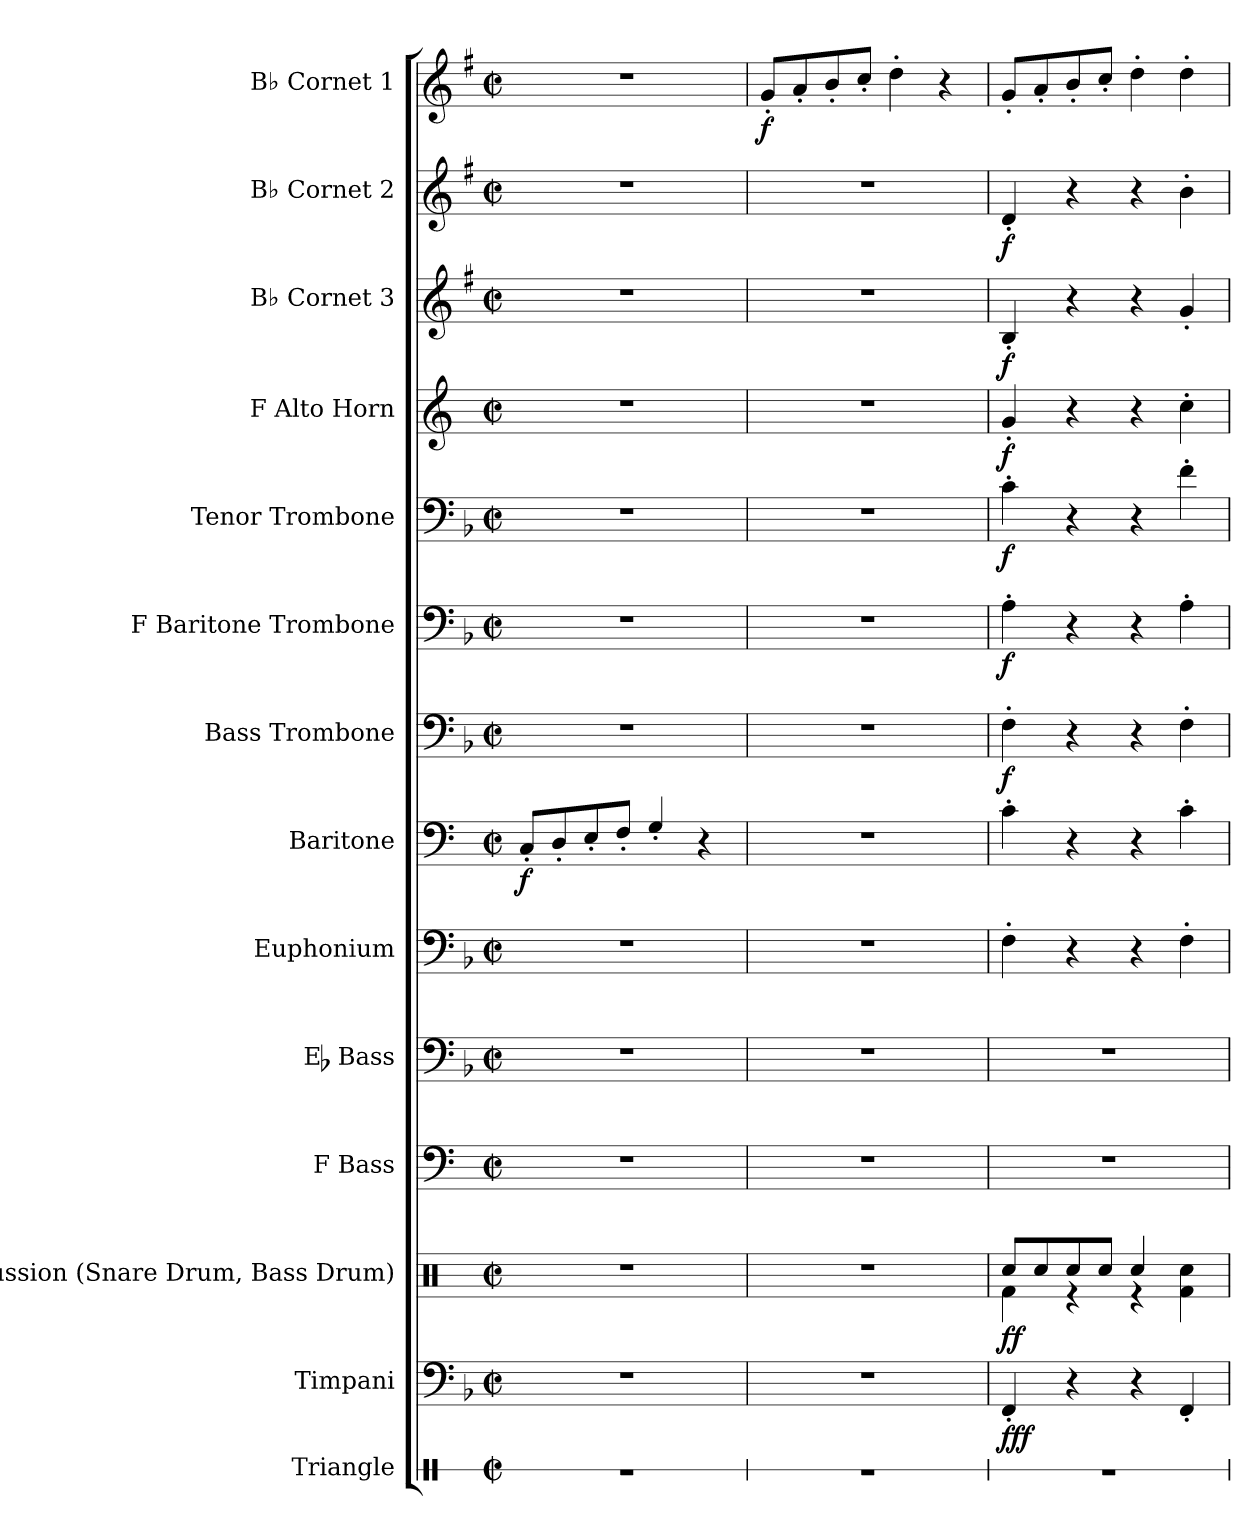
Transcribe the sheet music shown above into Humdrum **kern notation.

**kern	**kern	**dynam	**kern	**dynam	**kern	**kern	**kern	**kern	**dynam	**kern	**dynam	**kern	**dynam	**kern	**dynam	**kern	**dynam	**kern	**dynam	**kern	**dynam	**kern	**dynam
*part14	*part13	*part13	*part12	*part12	*part11	*part10	*part9	*part8	*part8	*part7	*part7	*part6	*part6	*part5	*part5	*part4	*part4	*part3	*part3	*part2	*part2	*part1	*part1
*staff14	*staff13	*staff13	*staff12	*staff12	*staff11	*staff10	*staff9	*staff8	*staff8	*staff7	*staff7	*staff6	*staff6	*staff5	*staff5	*staff4	*staff4	*staff3	*staff3	*staff2	*staff2	*staff1	*staff1
*I"Triangle	*I"Timpani	*	*I"Percussion (Snare Drum, Bass Drum)	*	*I"F Bass	*I"Eb Bass	*I"Euphonium	*I"Baritone	*	*I"Bass Trombone	*	*I"F Baritone Trombone	*	*I"Tenor Trombone	*	*I"F Alto Horn	*	*I"B♭ Cornet 3	*	*I"B♭ Cornet 2	*	*I"B♭ Cornet 1	*
*I'Trgl.	*I'Timp.	*	*I'Perc.	*	*I'F.Bs.	*I'E♭Bs.	*I'Euph.	*I'Bar.	*	*I'B. Tbn.	*	*I'F. Tbn.	*	*I'T. Tbn.	*	*I'F A. Hn.	*	*I'B♭ Cnt.	*	*I'B♭ Cnt.	*	*I'B♭ Cnt.	*
*stria1	*	*	*	*	*	*	*	*	*	*	*	*	*	*	*	*	*	*	*	*	*	*	*
*clefX	*clefF4	*	*clefX	*	*clefF4	*clefF4	*clefF4	*clefF4	*	*clefF4	*	*clefF4	*	*clefF4	*	*clefG2	*	*clefG2	*	*clefG2	*	*clefG2	*
*	*	*	*	*	*ITrd4c7	*	*	*ITrd4c7	*	*	*	*	*	*	*	*ITrd4c7	*	*ITrd1c2	*	*ITrd1c2	*	*ITrd1c2	*
*k[]	*k[b-]	*	*k[]	*	*k[b-]	*k[b-]	*k[b-]	*k[b-]	*	*k[b-]	*	*k[b-]	*	*k[b-]	*	*k[b-]	*	*k[b-]	*	*k[b-]	*	*k[b-]	*
*M2/2	*M2/2	*	*M2/2	*	*M2/2	*M2/2	*M2/2	*M2/2	*	*M2/2	*	*M2/2	*	*M2/2	*	*M2/2	*	*M2/2	*	*M2/2	*	*M2/2	*
*met(c|)	*met(c|)	*	*met(c|)	*	*met(c|)	*met(c|)	*met(c|)	*met(c|)	*	*met(c|)	*	*met(c|)	*	*met(c|)	*	*met(c|)	*	*met(c|)	*	*met(c|)	*	*met(c|)	*
*MM250	*MM250	*	*MM250	*	*MM250	*MM250	*MM250	*MM250	*	*MM250	*	*MM250	*	*MM250	*	*MM250	*	*MM250	*	*MM250	*	*MM250	*
=1	=1	=1	=1	=1	=1	=1	=1	=1	=1	=1	=1	=1	=1	=1	=1	=1	=1	=1	=1	=1	=1	=1	=1
!	!	!	!	!	!	!	!	!	!LO:DY:b	!	!	!	!	!	!	!	!	!	!	!	!	!	!
1r	1r	.	1r	.	1r	1r	1r	8FF'/L	f	1r	.	1r	.	1r	.	1r	.	1r	.	1r	.	1r	.
.	.	.	.	.	.	.	.	8GG'/	.	.	.	.	.	.	.	.	.	.	.	.	.	.	.
.	.	.	.	.	.	.	.	8AA'/	.	.	.	.	.	.	.	.	.	.	.	.	.	.	.
.	.	.	.	.	.	.	.	8BB-'/J	.	.	.	.	.	.	.	.	.	.	.	.	.	.	.
.	.	.	.	.	.	.	.	4C'/	.	.	.	.	.	.	.	.	.	.	.	.	.	.	.
.	.	.	.	.	.	.	.	4r	.	.	.	.	.	.	.	.	.	.	.	.	.	.	.
=2	=2	=2	=2	=2	=2	=2	=2	=2	=2	=2	=2	=2	=2	=2	=2	=2	=2	=2	=2	=2	=2	=2	=2
!	!	!	!	!	!	!	!	!	!	!	!	!	!	!	!	!	!	!	!	!	!	!	!LO:DY:b
1r	1r	.	1r	.	1r	1r	1r	1r	.	1r	.	1r	.	1r	.	1r	.	1r	.	1r	.	8f'/L	f
.	.	.	.	.	.	.	.	.	.	.	.	.	.	.	.	.	.	.	.	.	.	8g'/	.
.	.	.	.	.	.	.	.	.	.	.	.	.	.	.	.	.	.	.	.	.	.	8a'/	.
.	.	.	.	.	.	.	.	.	.	.	.	.	.	.	.	.	.	.	.	.	.	8b-'/J	.
.	.	.	.	.	.	.	.	.	.	.	.	.	.	.	.	.	.	.	.	.	.	4cc'\	.
.	.	.	.	.	.	.	.	.	.	.	.	.	.	.	.	.	.	.	.	.	.	4r	.
=3	=3	=3	=3	=3	=3	=3	=3	=3	=3	=3	=3	=3	=3	=3	=3	=3	=3	=3	=3	=3	=3	=3	=3
*	*	*	*^	*	*	*	*	*	*	*	*	*	*	*	*	*	*	*	*	*	*	*	*
!	!	!LO:DY:b	!	!	!LO:DY:b	!	!	!	!	!	!	!LO:DY:b	!	!LO:DY:b	!	!LO:DY:b	!	!LO:DY:b	!	!LO:DY:b	!	!LO:DY:b	!	!
1r	4FF'/	fff	8Rcc/L	4Rf\	ff	1r	1r	4F'\	4F'\	.	4F'\	f	4A'\	f	4c'\	f	4c'/	f	4A'/	f	4c'/	f	8f'/L	.
.	.	.	8Rcc/	.	.	.	.	.	.	.	.	.	.	.	.	.	.	.	.	.	.	.	8g'/	.
.	4r	.	8Rcc/	4r	.	.	.	4r	4r	.	4r	.	4r	.	4r	.	4r	.	4r	.	4r	.	8a'/	.
.	.	.	8Rcc/J	.	.	.	.	.	.	.	.	.	.	.	.	.	.	.	.	.	.	.	8b-'/J	.
.	4r	.	4Rcc/	4r	.	.	.	4r	4r	.	4r	.	4r	.	4r	.	4r	.	4r	.	4r	.	4cc'\	.
.	4FF'/	.	4Rcc\	4Rf\	.	.	.	4F'\	4F'\	.	4F'\	.	4A'\	.	4f'\	.	4f'\	.	4f'/	.	4a'\	.	4cc'\	.
*	*	*	*v	*v	*	*	*	*	*	*	*	*	*	*	*	*	*	*	*	*	*	*	*	*
=	=	=	=	=	=	=	=	=	=	=	=	=	=	=	=	=	=	=	=	=	=	=	=
*-	*-	*-	*-	*-	*-	*-	*-	*-	*-	*-	*-	*-	*-	*-	*-	*-	*-	*-	*-	*-	*-	*-	*-
